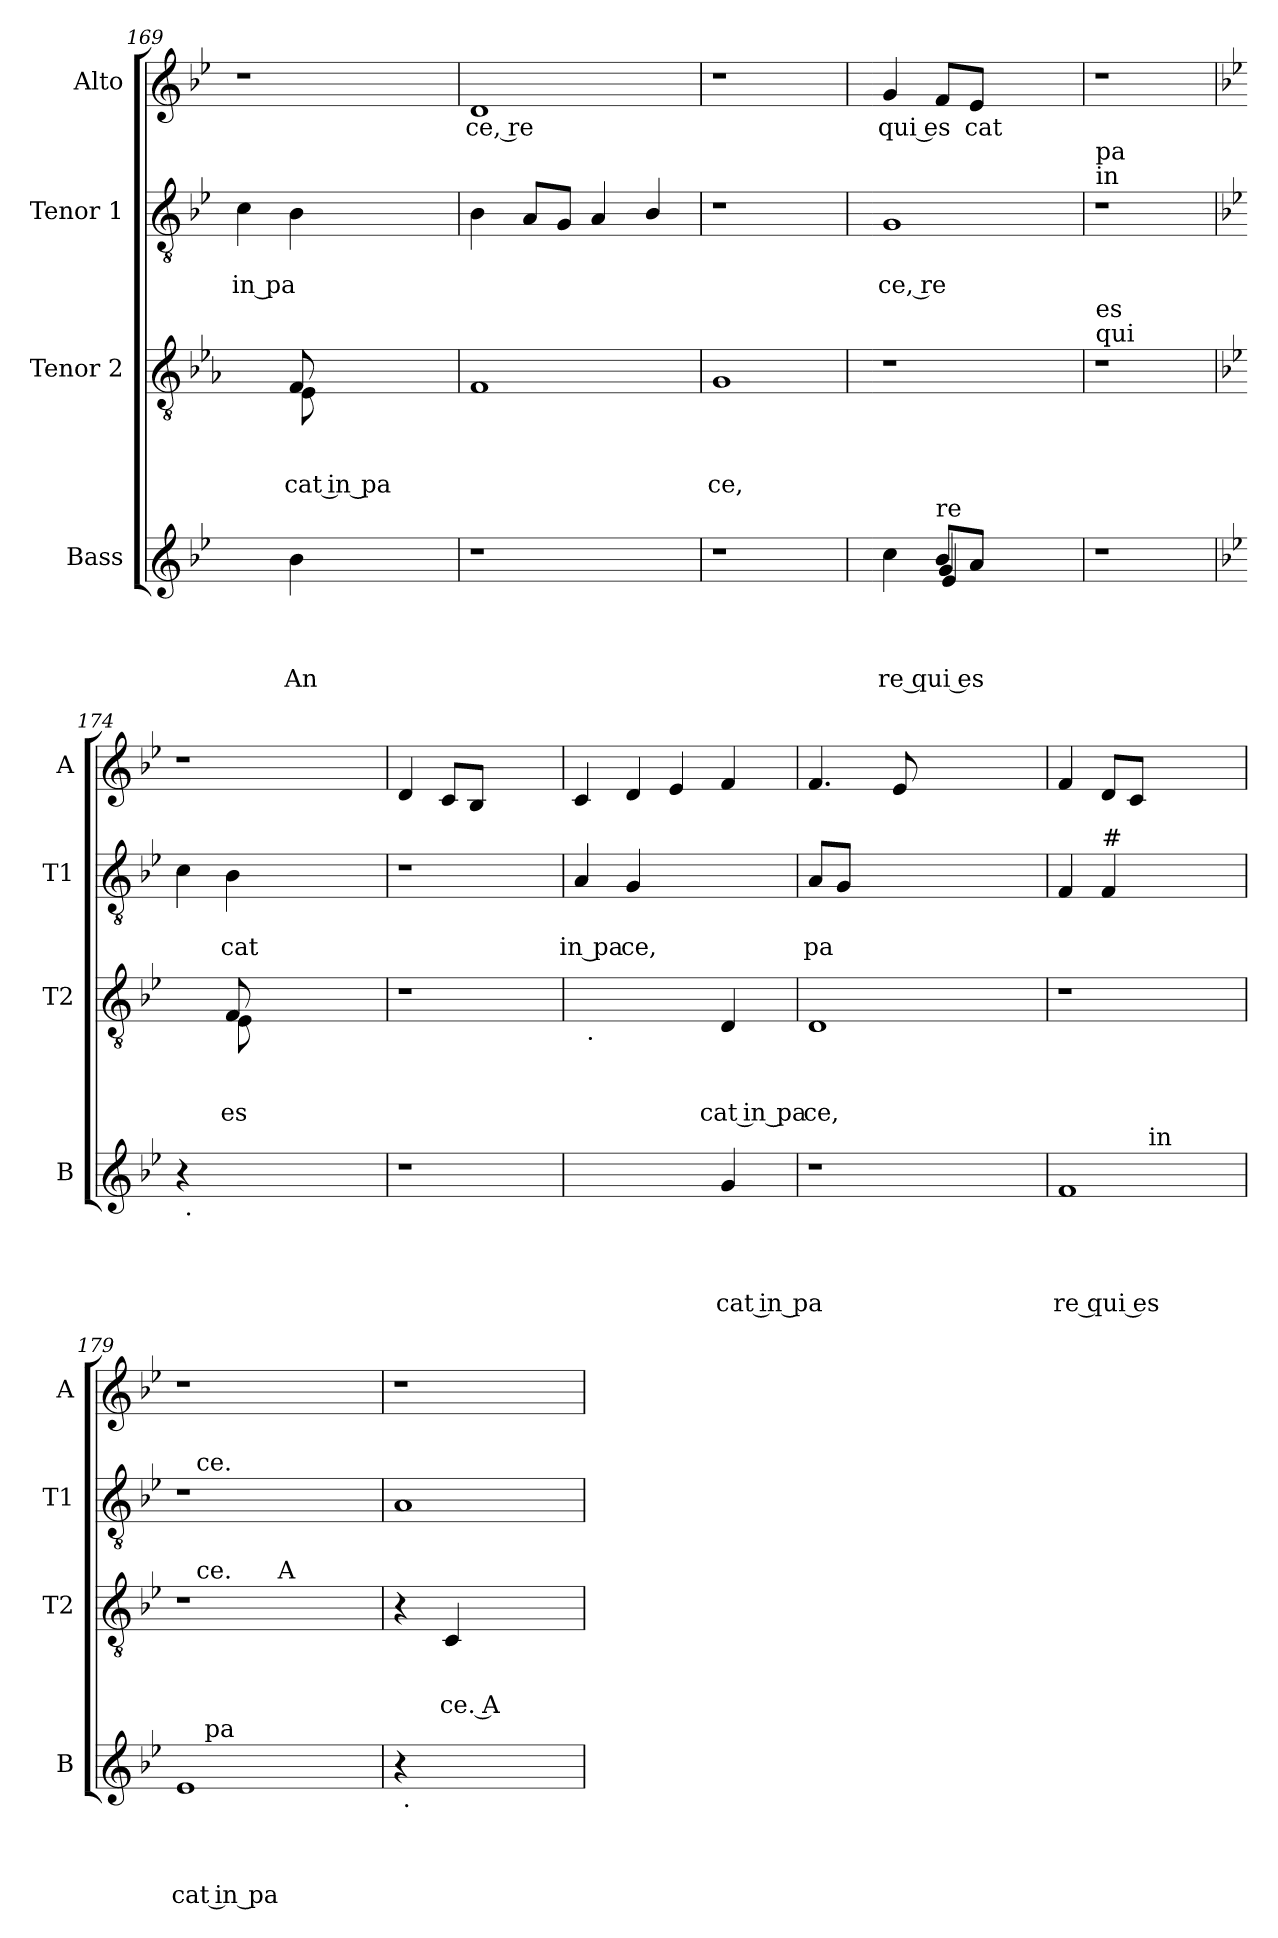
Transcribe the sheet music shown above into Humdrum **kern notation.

**kern	**text	**text	**text	**text	**kern	**text	**text	**text	**kern	**text	**text	**kern	**text
*part4	*part4	*part4	*part4	*part4	*part3	*part3	*part3	*part3	*part2	*part2	*part2	*part1	*part1
*staff4	*staff4	*staff4	*staff4	*staff4	*staff3	*staff3	*staff3	*staff3	*staff2	*staff2	*staff2	*staff1	*staff1
*I"Bass	*	*	*	*	*I"Tenor 2	*	*	*	*I"Tenor 1	*	*	*I"Alto	*
*I'B	*	*	*	*	*I'T2	*	*	*	*I'T1	*	*	*I'A	*
*clefG2	*	*	*	*	*clefGv2	*	*	*	*clefGv2	*	*	*clefG2	*
*ITrd1c2	*	*	*	*	*	*	*	*	*	*	*	*	*
*k[b-e-a-d-]	*	*	*	*	*k[b-e-a-]	*	*	*	*k[b-e-]	*	*	*k[b-e-]	*
*A-:	*	*	*	*	*E-:	*	*	*	*B-:	*	*	*B-:	*
=169	=169	=169	=169	=169	=169	=169	=169	=169	=169	=169	=169	=169	=169
*	*	*	*	*	*^	*	*	*	*	*	*	*	*
!	!	!	!	!	!	!	!	!	!	!	!	!LO:LY:b:rj	!	!
4ryy	.	.	.	.	4ryy	4ryy	.	.	.	4c\	.	in pa	1r	.
!	!	!	!	!LO:LY:b:rj	!	!	!	!	!LO:LY:b:rj	!	!	!	!	!
4a-\	.	.	.	An	8F/	8E-\	.	.	cat in pa	4B-\	.	.	.	.
.	.	.	.	.	2ryy	2ryy	.	.	.	.	.	.	.	.
2ryy	.	.	.	.	.	.	.	.	.	2ryy	.	.	.	.
.	.	.	.	.	8ryy	8ryy	.	.	.	.	.	.	.	.
=170	=170	=170	=170	=170	=170	=170	=170	=170	=170	=170	=170	=170	=170	=170
!	!	!	!	!	!	!	!	!	!	!	!	!	!	!LO:LY:b:rj
*	*	*	*	*	*v	*v	*	*	*	*	*	*	*	*
1r	.	.	.	.	1F	.	.	.	4B-\	.	.	1d	ce, re
.	.	.	.	.	.	.	.	.	8A/L	.	.	.	.
.	.	.	.	.	.	.	.	.	8G/J	.	.	.	.
.	.	.	.	.	.	.	.	.	4A/	.	.	.	.
.	.	.	.	.	.	.	.	.	4B-/	.	.	.	.
=171	=171	=171	=171	=171	=171	=171	=171	=171	=171	=171	=171	=171	=171
!	!	!	!	!	!	!	!	!LO:LY:b	!	!	!	!	!
1r	.	.	.	.	1G	.	.	ce,	1r	.	.	1r	.
=172	=172	=172	=172	=172	=172	=172	=172	=172	=172	=172	=172	=172	=172
!	!	!	!	!LO:LY:b:rj	!	!	!	!	!	!	!LO:LY:b:rj	!	!LO:LY:b:rj
*^	*	*	*	*	*	*	*	*	*	*	*	*	*
*	*^	*	*	*	*	*	*	*	*	*	*	*	*	*
4b-\	4ryy	4ryy	.	.	.	re qui es	1r	.	.	.	1G	.	ce, re	4g/	qui es
!LO:TX:a:t=re	!	!	!	!	!	!	!	!	!	!	!	!	!	!	!
8a-/L	4f/	4d-/	.	.	.	.	.	.	.	.	.	.	.	8f/L	.
!	!	!	!	!	!	!	!	!	!	!	!	!	!	!	!LO:LY:b
8g/J	.	.	.	.	.	.	.	.	.	.	.	.	.	8e-/J	cat
2ryy	2ryy	2ryy	.	.	.	.	.	.	.	.	.	.	.	2ryy	.
=173	=173	=173	=173	=173	=173	=173	=173	=173	=173	=173	=173	=173	=173	=173	=173
!	!	!	!	!	!	!	!	!	!	!	!LO:TX:a:t=in	!	!	!	!
!	!	!	!	!	!	!	!	!	!	!	!LO:TX:a:t=pa	!	!	!	!
!	!	!	!	!	!	!	!LO:TX:a:t=qui	!	!	!	!	!	!	!	!
!	!	!	!	!	!	!	!LO:TX:a:t=es	!	!	!	!	!	!	!	!
!LO:TX:a:t=qui	!	!	!	!	!	!	!	!	!	!	!	!	!	!	!
!LO:TX:b:t=ce,	!	!	!	!	!	!	!	!	!	!	!	!	!	!	!
*v	*v	*v	*	*	*	*	*	*	*	*	*	*	*	*	*
1r	.	.	.	.	1r	.	.	.	1r	.	.	1r	.
!!LO:LB:g=z
=174	=174	=174	=174	=174	=174	=174	=174	=174	=174	=174	=174	=174	=174
*	*	*	*	*	*k[b-e-]	*	*	*	*	*	*	*	*
*	*	*	*	*	*B-:	*	*	*	*	*	*	*	*
*^	*	*	*	*	*^	*	*	*	*	*	*	*	*
4r	64ryy	.	.	.	.	64ryy	4ryy	.	.	.	4c\	.	.	1r	.
!	!LO:TX:b:t=.	!	!	!	!	!	!	!	!	!	!	!	!	!	!
.	2ryy	.	.	.	.	8...ryy	.	.	.	.	.	.	.	.	.
!	!	!	!	!	!	!	!	!	!	!LO:LY:b:rj	!	!	!LO:LY:b	!	!
2.ryy	.	.	.	.	.	8F/	8E-\	.	.	es	4B-\	.	cat	.	.
.	.	.	.	.	.	2ryy	2ryy	.	.	.	.	.	.	.	.
.	.	.	.	.	.	.	.	.	.	.	2ryy	.	.	.	.
.	4ryy	.	.	.	.	.	.	.	.	.	.	.	.	.	.
.	8...ryy	.	.	.	.	.	.	.	.	.	.	.	.	.	.
.	.	.	.	.	.	8ryy	8ryy	.	.	.	.	.	.	.	.
*v	*v	*	*	*	*	*	*	*	*	*	*	*	*	*	*
*	*	*	*	*	*v	*v	*	*	*	*	*	*	*	*
=175	=175	=175	=175	=175	=175	=175	=175	=175	=175	=175	=175	=175	=175
1r	.	.	.	.	1r	.	.	.	1r	.	.	4d/	.
.	.	.	.	.	.	.	.	.	.	.	.	8c/L	.
.	.	.	.	.	.	.	.	.	.	.	.	8B-/J	.
.	.	.	.	.	.	.	.	.	.	.	.	2ryy	.
=176	=176	=176	=176	=176	=176	=176	=176	=176	=176	=176	=176	=176	=176
!	!	!	!	!	!	!	!	!	!	!	!LO:LY:b:rj	!	!
*	*	*	*	*	*^	*	*	*	*	*	*	*	*
2.ryy	.	.	.	.	2.ryy	32ryy	.	.	.	4A/	.	in pa	4c/	.
!	!	!	!	!	!	!LO:TX:b:t=.	!	!	!	!	!	!	!	!
.	.	.	.	.	.	2ryy	.	.	.	.	.	.	.	.
!	!	!	!	!	!	!	!	!	!	!	!	!LO:LY:b	!	!
.	.	.	.	.	.	.	.	.	.	4G/	.	ce,	4d/	.
.	.	.	.	.	.	.	.	.	.	2ryy	.	.	4e-/	.
.	.	.	.	.	.	4...ryy	.	.	.	.	.	.	.	.
!	!	!	!	!LO:LY:b:rj	!	!	!	!	!LO:LY:b:rj	!	!	!	!	!
4f/	.	.	.	cat in pa	4D/	.	.	.	cat in pa	.	.	.	4f/	.
=177	=177	=177	=177	=177	=177	=177	=177	=177	=177	=177	=177	=177	=177	=177
!	!	!	!	!	!	!	!	!	!LO:LY:b	!	!	!LO:LY:b:rj	!	!
*	*	*	*	*	*v	*v	*	*	*	*	*	*	*	*
1r	.	.	.	.	1D	.	.	ce,	8A/L	.	pa	4.f/	.
.	.	.	.	.	.	.	.	.	8G/J	.	.	.	.
.	.	.	.	.	.	.	.	.	2.ryy	.	.	.	.
.	.	.	.	.	.	.	.	.	.	.	.	8e-/	.
.	.	.	.	.	.	.	.	.	.	.	.	2ryy	.
=178	=178	=178	=178	=178	=178	=178	=178	=178	=178	=178	=178	=178	=178
!	!	!	!	!LO:LY:b:rj	!	!	!	!	!	!	!	!	!
*^	*	*	*	*	*	*	*	*	*	*	*	*	*
1e-	4..ryy	.	.	.	re qui es	1r	.	.	.	4F/	.	.	4f/	.
!	!	!	!	!	!	!	!	!	!	!LO:TX:a:t=#	!	!	!	!
.	.	.	.	.	.	.	.	.	.	4F/	.	.	8d/L	.
.	.	.	.	.	.	.	.	.	.	.	.	.	8c/J	.
!	!LO:TX:a:t=in	!	!	!	!	!	!	!	!	!	!	!	!	!
.	2ryy	.	.	.	.	.	.	.	.	.	.	.	.	.
.	.	.	.	.	.	.	.	.	.	2ryy	.	.	2ryy	.
.	16ryy	.	.	.	.	.	.	.	.	.	.	.	.	.
=179	=179	=179	=179	=179	=179	=179	=179	=179	=179	=179	=179	=179	=179	=179
!	!	!	!	!	!LO:LY:b	!	!	!	!	!	!	!	!	!
*	*	*	*	*	*	*^	*	*	*	*^	*	*	*	*
*	*	*	*	*	*	*	*^	*	*	*	*	*	*	*	*	*
1d-	16ryy	.	.	.	cat in pa	1r	16ryy	2ryy	.	.	.	1r	16ryy	.	.	1r	.
!	!	!	!	!	!	!	!	!	!	!	!	!	!LO:TX:a:t=ce.	!	!	!	!
!	!	!	!	!	!	!	!LO:TX:a:t=ce.	!	!	!	!	!	!	!	!	!	!
.	64ryy	.	.	.	.	.	2...ryy	.	.	.	.	.	2...ryy	.	.	.	.
!	!LO:TX:a:t=pa	!	!	!	!	!	!	!	!	!	!	!	!	!	!	!	!
.	2ryy	.	.	.	.	.	.	.	.	.	.	.	.	.	.	.	.
.	.	.	.	.	.	.	.	32ryy	.	.	.	.	.	.	.	.	.
!	!	!	!	!	!	!	!	!LO:TX:a:t=A	!	!	!	!	!	!	!	!	!
.	.	.	.	.	.	.	.	4...ryy	.	.	.	.	.	.	.	.	.
.	4ryy	.	.	.	.	.	.	.	.	.	.	.	.	.	.	.	.
.	8ryy	.	.	.	.	.	.	.	.	.	.	.	.	.	.	.	.
.	32.ryy	.	.	.	.	.	.	.	.	.	.	.	.	.	.	.	.
*	*	*	*	*	*	*v	*v	*v	*	*	*	*	*	*	*	*	*
*	*	*	*	*	*	*	*	*	*	*v	*v	*	*	*	*
!!LO:LB:g=z
=180	=180	=180	=180	=180	=180	=180	=180	=180	=180	=180	=180	=180	=180	=180
4r	64ryy	.	.	.	.	4r	.	.	.	1A	.	.	1r	.
!	!LO:TX:b:t=.	!	!	!	!	!	!	!	!	!	!	!	!	!
.	2ryy	.	.	.	.	.	.	.	.	.	.	.	.	.
!	!	!	!	!	!	!	!	!	!LO:LY:b:rj	!	!	!	!	!
2.ryy	.	.	.	.	.	4C/	.	.	ce. A	.	.	.	.	.
.	.	.	.	.	.	2ryy	.	.	.	.	.	.	.	.
.	4ryy	.	.	.	.	.	.	.	.	.	.	.	.	.
.	8...ryy	.	.	.	.	.	.	.	.	.	.	.	.	.
*v	*v	*	*	*	*	*	*	*	*	*	*	*	*	*
=	=	=	=	=	=	=	=	=	=	=	=	=	=
*-	*-	*-	*-	*-	*-	*-	*-	*-	*-	*-	*-	*-	*-
